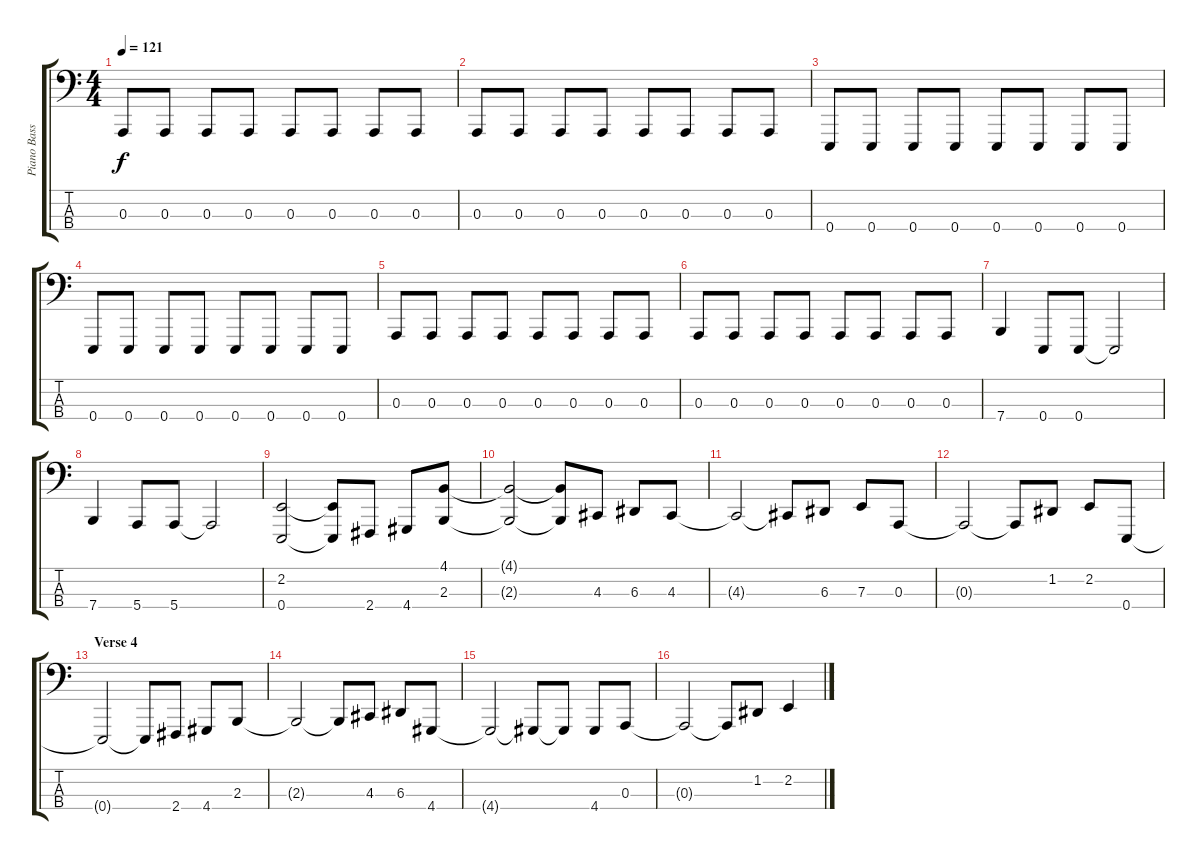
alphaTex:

\track ("Piano Bass (Jonathan Cain)" "Piano Bass") {instrument acousticgrandpiano}
\staff {score tabs}
\tuning (G2 D2 A1 E1) {hide}
\ts (4 4)
\tempo 121
\clef f4
\ks c
0.3.8{dy f} 0.3.8 0.3.8 0.3.8 0.3.8 0.3.8 0.3.8 0.3.8 |
0.3.8 0.3.8 0.3.8 0.3.8 0.3.8 0.3.8 0.3.8 0.3.8 |
0.4.8 0.4.8 0.4.8 0.4.8 0.4.8 0.4.8 0.4.8 0.4.8 |
0.4.8 0.4.8 0.4.8 0.4.8 0.4.8 0.4.8 0.4.8 0.4.8 |
0.3.8 0.3.8 0.3.8 0.3.8 0.3.8 0.3.8 0.3.8 0.3.8 |
0.3.8 0.3.8 0.3.8 0.3.8 0.3.8 0.3.8 0.3.8 0.3.8 |
7.4.4 0.4.8 0.4.8 0.4{t}.2 |
7.4.4 5.4.8 5.4.8 5.4{t}.2 |
(2.2 0.4).2 (2.2{t} 0.4{t}).8 2.4.8 4.4.8 (4.1 2.3).8 |
(4.1{t} 2.3{t}).2 (4.1{t} 2.3{t}).8 4.3.8 6.3.8 4.3.8 |
4.3{t}.2 4.3{t}.8 6.3.8 7.3.8 0.3.8 |
0.3{t}.2 0.3{t}.8 1.2.8 2.2.8 0.4.8 |
\section ("" "Verse 4")
0.4{t}.2 0.4{t}.8 2.4.8 4.4.8 2.3.8 |
2.3{t}.2 2.3{t}.8 4.3.8 6.3.8 4.4.8 |
4.4{t}.2 4.4{t}.8 4.4{t}.8 4.4.8 0.3.8 |
0.3{t}.2 0.3{t}.8 1.2.8 2.2.4
